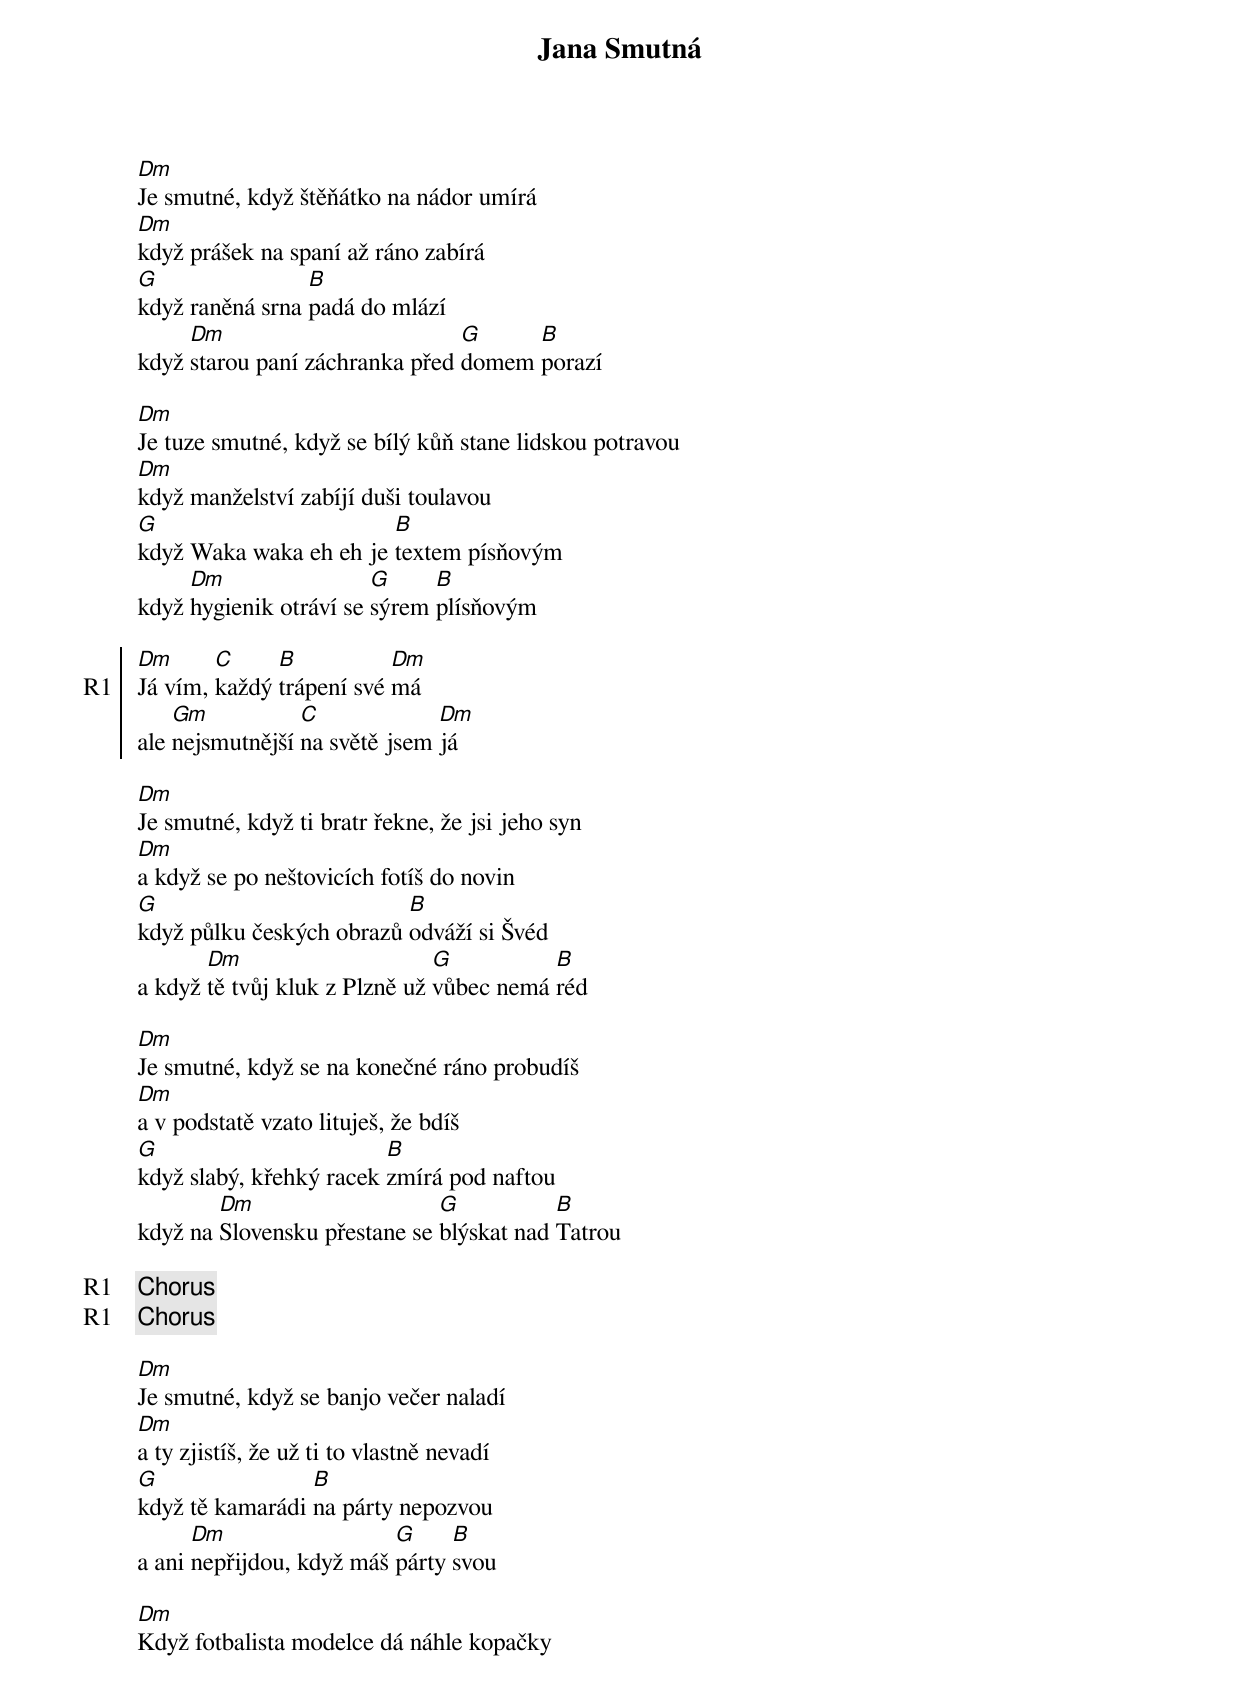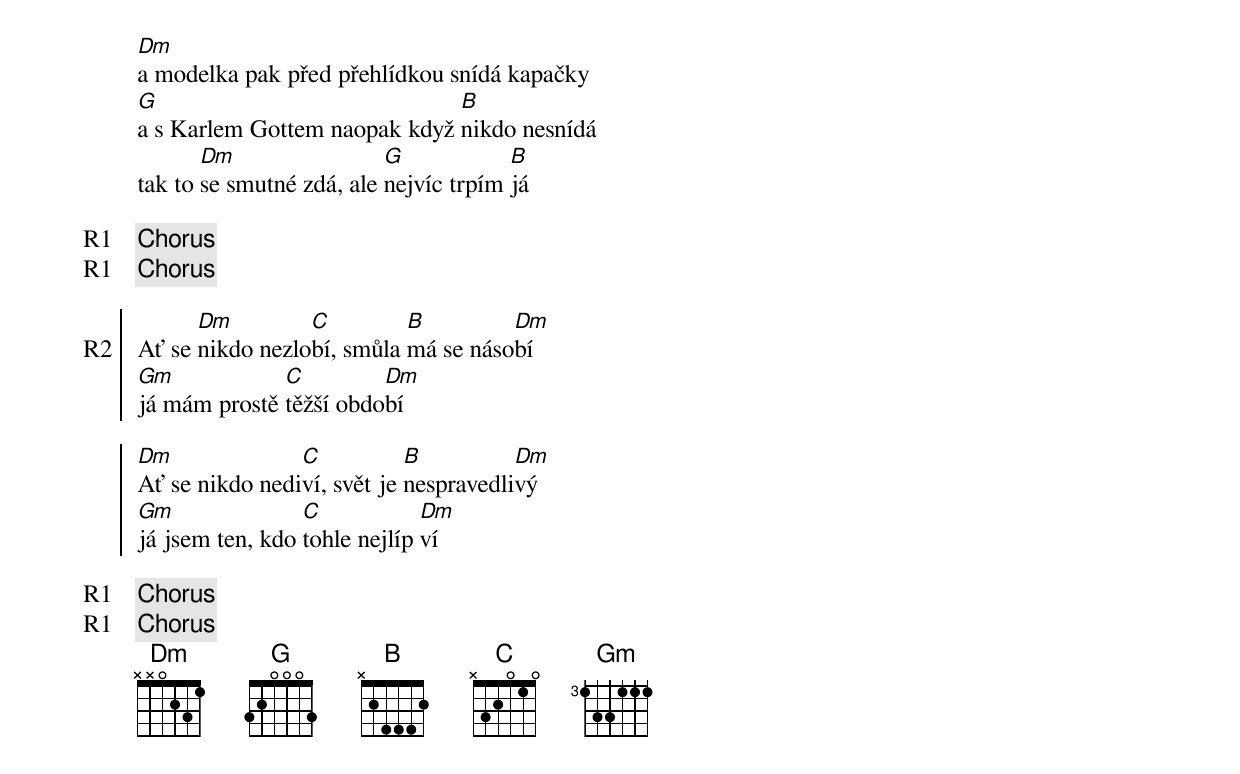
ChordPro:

{title: Jana Smutná}
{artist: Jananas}
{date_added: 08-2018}
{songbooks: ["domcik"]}
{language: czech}
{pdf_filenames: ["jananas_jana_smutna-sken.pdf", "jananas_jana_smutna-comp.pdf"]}
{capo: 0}
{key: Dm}
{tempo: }
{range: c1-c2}
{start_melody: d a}

{start_of_verse}
[Dm]Je smutné, když štěňátko na nádor umírá
[Dm]když prášek na spaní až ráno zabírá
[G]když raněná srna [B]padá do mlází
když [Dm]starou paní záchranka před [G]domem [B]porazí
{end_of_verse}

{start_of_verse}
[Dm]Je tuze smutné, když se bílý kůň stane lidskou potravou
[Dm]když manželství zabíjí duši toulavou
[G]když Waka waka eh eh je [B]textem písňovým
když [Dm]hygienik otráví se [G]sýrem [B]plísňovým
{end_of_verse}

{start_of_chorus: R1}
[Dm]Já vím, [C]každý [B]trápení své [Dm]má
ale [Gm]nejsmutnější [C]na světě jsem [Dm]já
{end_of_chorus}

{start_of_verse}
[Dm]Je smutné, když ti bratr řekne, že jsi jeho syn
[Dm]a když se po neštovicích fotíš do novin
[G]když půlku českých obrazů [B]odváží si Švéd
a když [Dm]tě tvůj kluk z Plzně už [G]vůbec nemá [B]réd
{end_of_verse}

{start_of_verse}
[Dm]Je smutné, když se na konečné ráno probudíš
[Dm]a v podstatě vzato lituješ, že bdíš
[G]když slabý, křehký racek [B]zmírá pod naftou
když na [Dm]Slovensku přestane se [G]blýskat nad [B]Tatrou
{end_of_verse}

{chorus: R1}
{chorus: R1}

{start_of_verse}
[Dm]Je smutné, když se banjo večer naladí
[Dm]a ty zjistíš, že už ti to vlastně nevadí
[G]když tě kamarádi [B]na párty nepozvou
a ani [Dm]nepřijdou, když máš [G]párty [B]svou
{end_of_verse}

{start_of_verse}
[Dm]Když fotbalista modelce dá náhle kopačky
[Dm]a modelka pak před přehlídkou snídá kapačky
[G]a s Karlem Gottem naopak když [B]nikdo nesnídá
tak to [Dm]se smutné zdá, ale [G]nejvíc trpím [B]já
{end_of_verse}

{chorus: R1}
{chorus: R1}

{start_of_chorus: R2}
Ať se [Dm]nikdo nezlo[C]bí, smůla [B]má se náso[Dm]bí
[Gm]já mám prostě [C]těžší obdo[Dm]bí

[Dm]Ať se nikdo nedi[C]ví, svět je [B]nespravedli[Dm]vý
[Gm]já jsem ten, kdo [C]tohle nejlíp [Dm]ví
{end_of_chorus}

{chorus: R1}
{chorus: R1}
